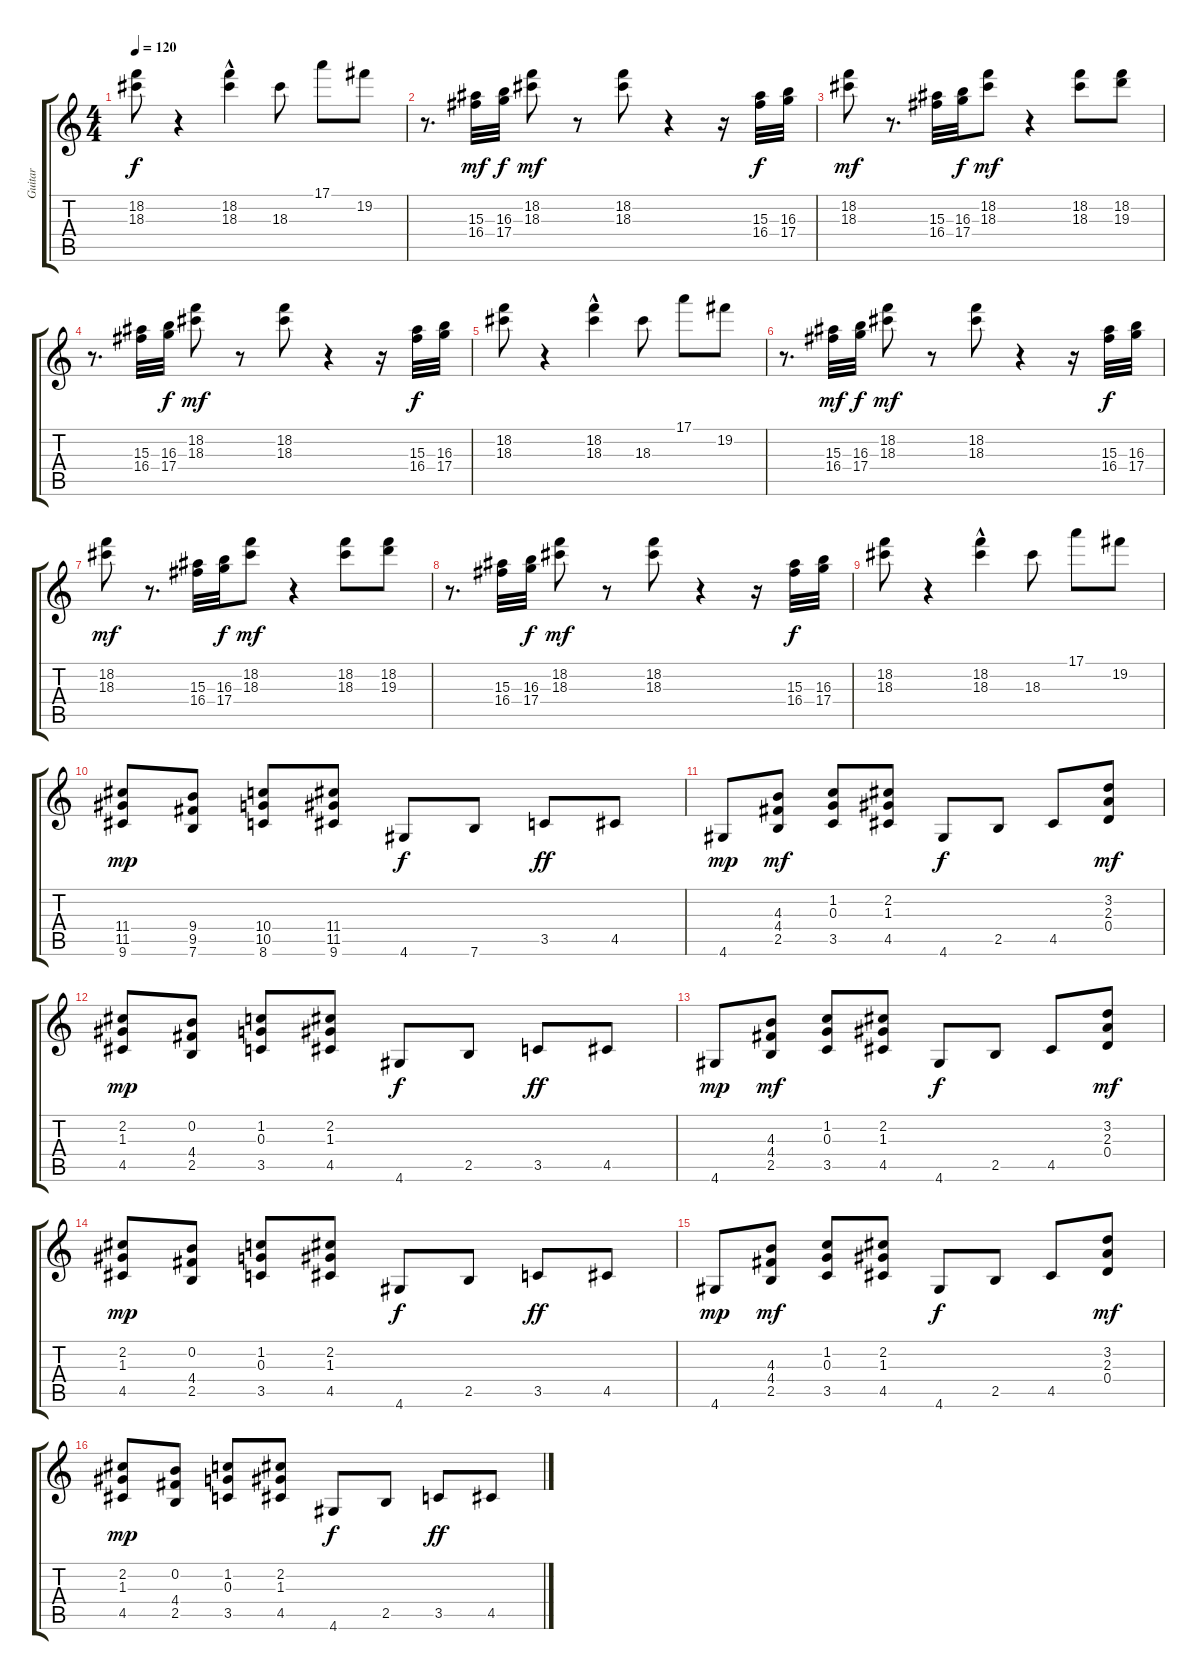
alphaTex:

\track ("Guitar" "Guitar") {instrument distortionguitar}
\staff {score tabs}
\tuning (E4 B3 G3 D3 A2 E2) {hide}
\ts (4 4)
\tempo 120
\clef g2
\ks c
(18.2 18.3).8{dy f} r.4 (18.2{hac} 18.3).4 18.3.8 17.1.8 19.2.8 |
r.8{d} (15.3 16.4).32{dy mf} (16.3 17.4).32{dy f} (18.2 18.3).8{dy mf} r.8 (18.2 18.3).8 r.4 r.16 (15.3 16.4).32{dy f} (16.3 17.4).32 |
(18.2 18.3).8{dy mf} r.8{d} (15.3 16.4).32 (16.3 17.4).32{dy f} (18.2 18.3).8{dy mf} r.4 (18.2 18.3).8 (18.2 19.3).8 |
r.8{d} (15.3 16.4).32 (16.3 17.4).32{dy f} (18.2 18.3).8{dy mf} r.8 (18.2 18.3).8 r.4 r.16 (15.3 16.4).32{dy f} (16.3 17.4).32 |
(18.2 18.3).8 r.4 (18.2{hac} 18.3).4 18.3.8 17.1.8 19.2.8 |
r.8{d} (15.3 16.4).32{dy mf} (16.3 17.4).32{dy f} (18.2 18.3).8{dy mf} r.8 (18.2 18.3).8 r.4 r.16 (15.3 16.4).32{dy f} (16.3 17.4).32 |
(18.2 18.3).8{dy mf} r.8{d} (15.3 16.4).32 (16.3 17.4).32{dy f} (18.2 18.3).8{dy mf} r.4 (18.2 18.3).8 (18.2 19.3).8 |
r.8{d} (15.3 16.4).32 (16.3 17.4).32{dy f} (18.2 18.3).8{dy mf} r.8 (18.2 18.3).8 r.4 r.16 (15.3 16.4).32{dy f} (16.3 17.4).32 |
(18.2 18.3).8 r.4 (18.2{hac} 18.3).4 18.3.8 17.1.8 19.2.8 |
(11.4 11.5 9.6).8{dy mp} (9.4 9.5 7.6).8 (10.4 10.5 8.6).8 (11.4 11.5 9.6).8 4.6.8{dy f} 7.6.8 3.5.8{dy ff} 4.5.8 |
4.6.8{dy mp} (4.3 4.4 2.5).8{dy mf} (1.2 0.3 3.5).8 (2.2 1.3 4.5).8 4.6.8{dy f} 2.5.8 4.5.8 (3.2 2.3 0.4).8{dy mf} |
(2.2 1.3 4.5).8{dy mp} (0.2 4.4 2.5).8 (1.2 0.3 3.5).8 (2.2 1.3 4.5).8 4.6.8{dy f} 2.5.8 3.5.8{dy ff} 4.5.8 |
4.6.8{dy mp} (4.3 4.4 2.5).8{dy mf} (1.2 0.3 3.5).8 (2.2 1.3 4.5).8 4.6.8{dy f} 2.5.8 4.5.8 (3.2 2.3 0.4).8{dy mf} |
(2.2 1.3 4.5).8{dy mp} (0.2 4.4 2.5).8 (1.2 0.3 3.5).8 (2.2 1.3 4.5).8 4.6.8{dy f} 2.5.8 3.5.8{dy ff} 4.5.8 |
4.6.8{dy mp} (4.3 4.4 2.5).8{dy mf} (1.2 0.3 3.5).8 (2.2 1.3 4.5).8 4.6.8{dy f} 2.5.8 4.5.8 (3.2 2.3 0.4).8{dy mf} |
(2.2 1.3 4.5).8{dy mp} (0.2 4.4 2.5).8 (1.2 0.3 3.5).8 (2.2 1.3 4.5).8 4.6.8{dy f} 2.5.8 3.5.8{dy ff} 4.5.8
